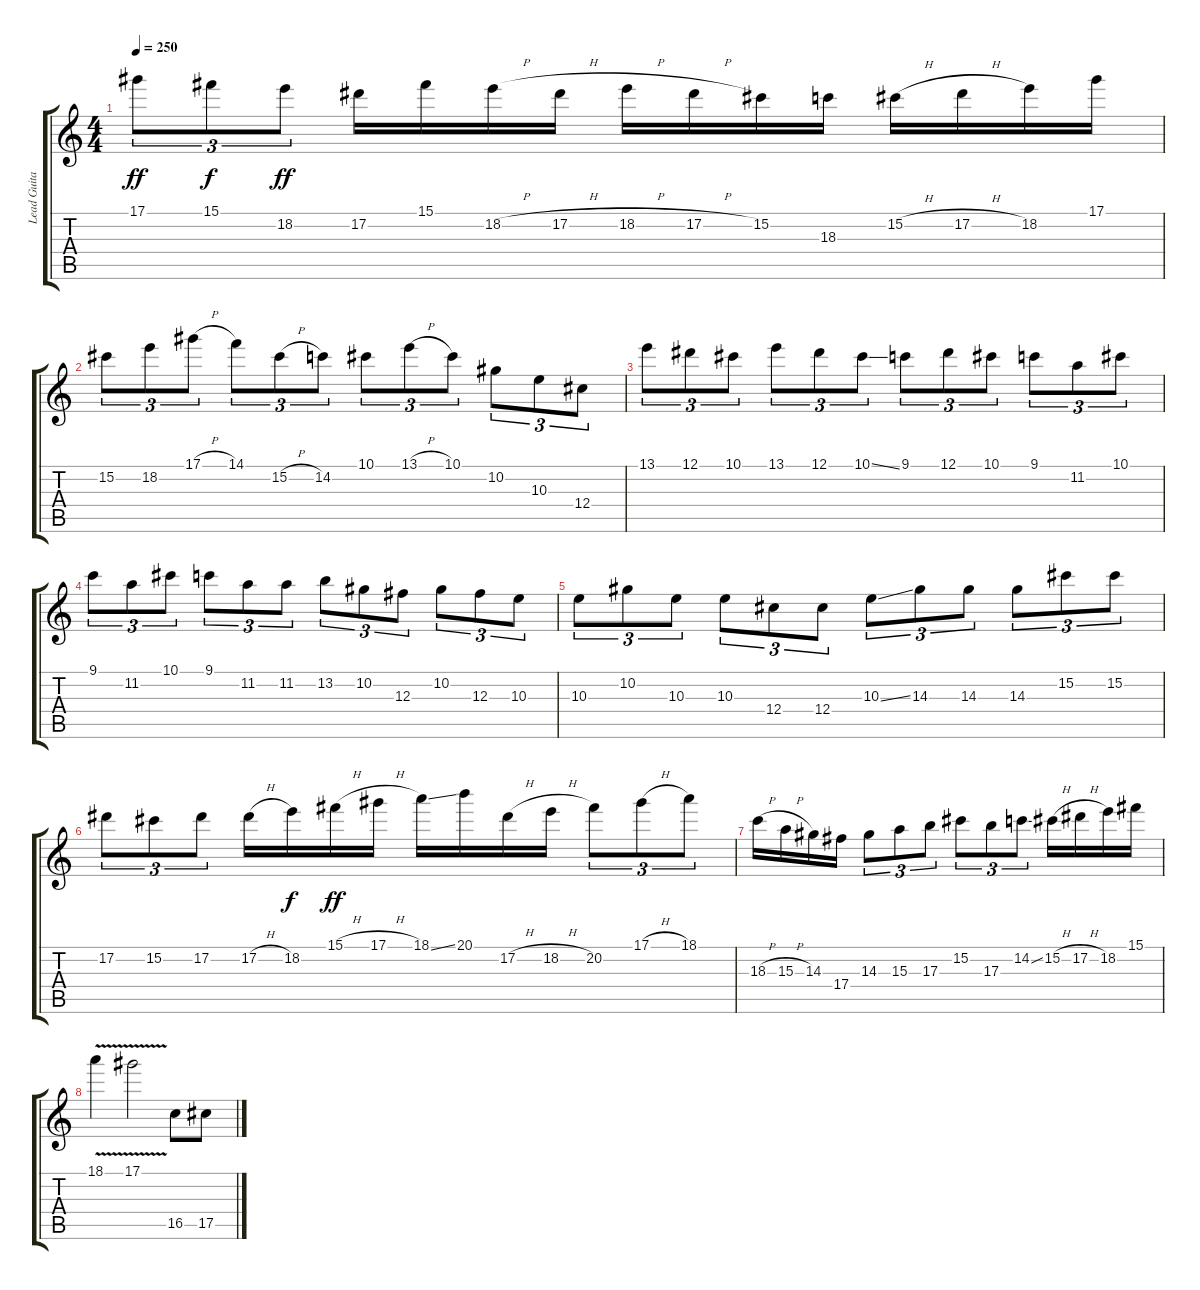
\track ("Lead Guitar" "Lead Guita") {instrument distortionguitar}
\staff {score tabs}
\tuning (Eb4 Bb3 Gb3 Db3 Ab2 Eb2) {hide}
\ts (4 4)
\tempo 250
\clef g2
\ks c
17.1.8{tu (3 2) dy ff} 15.1.8{tu (3 2) dy f} 18.2.8{tu (3 2) dy ff} 17.2.16 15.1.16 18.2{h}.16 17.2{h}.16 18.2{h}.16 17.2{h}.16 15.2.16 18.3.16 15.2{h}.16 17.2{h}.16 18.2.16 17.1.16 |
15.2.8{tu (3 2)} 18.2.8{tu (3 2)} 17.1{h}.8{tu (3 2)} 14.1.8{tu (3 2)} 15.2{h}.8{tu (3 2)} 14.2.8{tu (3 2)} 10.1.8{tu (3 2)} 13.1{h}.8{tu (3 2)} 10.1.8{tu (3 2)} 10.2.8{tu (3 2)} 10.3.8{tu (3 2)} 12.4.8{tu (3 2)} |
13.1.8{tu (3 2)} 12.1.8{tu (3 2)} 10.1.8{tu (3 2)} 13.1.8{tu (3 2)} 12.1.8{tu (3 2)} 10.1{ss}.8{tu (3 2)} 9.1.8{tu (3 2)} 12.1.8{tu (3 2)} 10.1.8{tu (3 2)} 9.1.8{tu (3 2)} 11.2.8{tu (3 2)} 10.1.8{tu (3 2)} |
9.1.8{tu (3 2)} 11.2.8{tu (3 2)} 10.1.8{tu (3 2)} 9.1.8{tu (3 2)} 11.2.8{tu (3 2)} 11.2.8{tu (3 2)} 13.2.8{tu (3 2)} 10.2.8{tu (3 2)} 12.3.8{tu (3 2)} 10.2.8{tu (3 2)} 12.3.8{tu (3 2)} 10.3.8{tu (3 2)} |
10.3.8{tu (3 2)} 10.2.8{tu (3 2)} 10.3.8{tu (3 2)} 10.3.8{tu (3 2)} 12.4.8{tu (3 2)} 12.4.8{tu (3 2)} 10.3{ss}.8{tu (3 2)} 14.3.8{tu (3 2)} 14.3.8{tu (3 2)} 14.3.8{tu (3 2)} 15.2.8{tu (3 2)} 15.2.8{tu (3 2)} |
17.2.8{tu (3 2)} 15.2.8{tu (3 2)} 17.2.8{tu (3 2)} 17.2{h}.16 18.2.16{dy f} 15.1{h}.16{dy ff} 17.1{h}.16 18.1{ss}.16 20.1.16 17.2{h}.16 18.2{h}.16 20.2.8{tu (3 2)} 17.1{h}.8{tu (3 2)} 18.1.8{tu (3 2)} |
18.3{h}.16 15.3{h}.16 14.3.16 17.4.16 14.3.8{tu (3 2)} 15.3.8{tu (3 2)} 17.3.8{tu (3 2)} 15.2.8{tu (3 2)} 17.3.8{tu (3 2)} 14.2{ss}.8{tu (3 2)} 15.2{h}.16 17.2{h}.16 18.2.16 15.1.16 |
18.1{v}.4 17.1{v}.2 16.5.8 17.5.8
